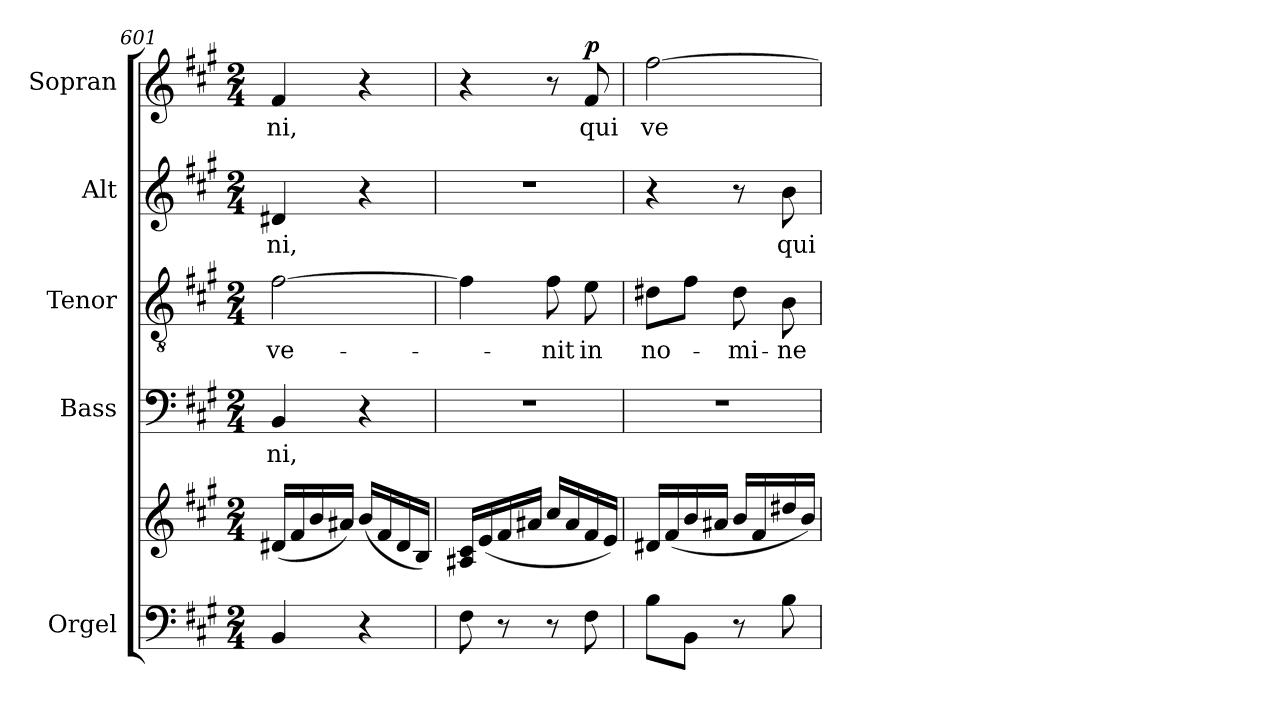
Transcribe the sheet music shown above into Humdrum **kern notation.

**kern	**kern	**kern	**text	**kern	**text	**kern	**text	**kern	**text	**dynam
*part5	*part5	*part4	*part4	*part3	*part3	*part2	*part2	*part1	*part1	*part1
*staff6	*staff5	*staff4	*staff4	*staff3	*staff3	*staff2	*staff2	*staff1	*staff1	*staff1
*I"Orgel	*	*I"Bass	*	*I"Tenor	*	*I"Alt	*	*I"Sopran	*	*
*I'Org.	*	*I'B.	*	*I'T.	*	*I'A.	*	*I'S.	*	*
*clefF4	*clefG2	*clefF4	*	*clefGv2	*	*clefG2	*	*clefG2	*	*
*k[f#c#g#]	*k[f#c#g#]	*k[f#c#g#]	*	*k[f#c#g#]	*	*k[f#c#g#]	*	*k[f#c#g#]	*	*
*A:	*A:	*A:	*	*A:	*	*A:	*	*A:	*	*
*M2/4	*M2/4	*M2/4	*	*M2/4	*	*M2/4	*	*M2/4	*	*
=601	=601	=601	=601	=601	=601	=601	=601	=601	=601	=601
!	!	!	!LO:LY:b	!	!LO:LY:b	!	!LO:LY:b	!	!LO:LY:b	!
4BB/	(<16d#X/LL	4BB/	-ni,	[2f#\	ve-	4d#X/	-ni,	4f#/	-ni,	.
.	16f#/	.	.	.	.	.	.	.	.	.
.	16b/	.	.	.	.	.	.	.	.	.
.	16a#X/JJ)	.	.	.	.	.	.	.	.	.
4r	(<16b/LL	4r	.	.	.	4r	.	4r	.	.
.	16f#/	.	.	.	.	.	.	.	.	.
.	16d#/	.	.	.	.	.	.	.	.	.
.	16B/JJ)	.	.	.	.	.	.	.	.	.
=602	=602	=602	=602	=602	=602	=602	=602	=602	=602	=602
8F#\	16A#X/ 16c#/LL	2r	.	4f#\]	.	2r	.	4r	.	.
.	(<16e/	.	.	.	.	.	.	.	.	.
8r	16f#/	.	.	.	.	.	.	.	.	.
.	16a#X/JJ	.	.	.	.	.	.	.	.	.
!	!	!	!	!	!LO:LY:b	!	!	!	!	!
8r	16cc#/LL	.	.	8f#\	-nit	.	.	8r	.	.
.	16a#/	.	.	.	.	.	.	.	.	.
!	!	!	!	!	!LO:LY:b	!	!	!	!LO:LY:b	!LO:DY:a
8F#\	16f#/	.	.	8e\	in	.	.	8f#/	qui	p
.	16e/JJ)	.	.	.	.	.	.	.	.	.
=603	=603	=603	=603	=603	=603	=603	=603	=603	=603	=603
!	!	!	!	!	!LO:LY:b	!	!	!	!LO:LY:b	!
8B\L	16d#X/LL	2r	.	8d#X\L	no-	4r	.	[2ff#\	ve-	.
.	(<16f#/	.	.	.	.	.	.	.	.	.
8BB\J	16b/	.	.	8f#\J	.	.	.	.	.	.
.	16a#X/JJ	.	.	.	.	.	.	.	.	.
!	!	!	!	!	!LO:LY:b	!	!	!	!	!
8r	16b/LL	.	.	8d#\	-mi-	8r	.	.	.	.
.	16f#/	.	.	.	.	.	.	.	.	.
!	!	!	!	!	!LO:LY:b	!	!LO:LY:b	!	!	!
8B\	16dd#X/	.	.	8B\	-ne	8b\	qui	.	.	.
.	16b/JJ)	.	.	.	.	.	.	.	.	.
=	=	=	=	=	=	=	=	=	=	=
*-	*-	*-	*-	*-	*-	*-	*-	*-	*-	*-
